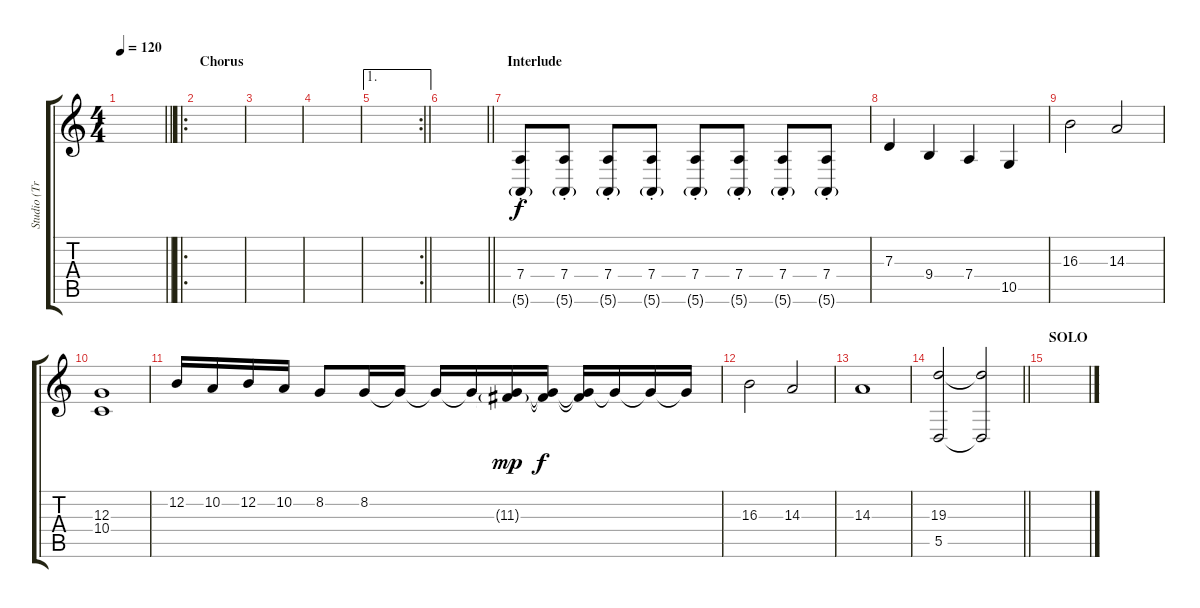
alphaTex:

\track ("Studio (Trumpet)" "Studio (Tr") {instrument trumpet}
\staff {score tabs}
\tuning (E4 B3 G3 D3 A2 E2) {hide}
\ts (4 4)
\tempo 120
\clef g2
\barLineRight lightlight
\ks c
|
\ro
\section ("" "Chorus")
|
|
|
\ae 1
\rc 2
\barLineRight lightlight
|
\barLineRight lightlight
|
\section ("" "Interlude")
(7.4{st} 5.6{g st}).8{volume 7 balance 6 instrument trumpet} (7.4{st} 5.6{g st}).8 (7.4{st} 5.6{g st}).8 (7.4{st} 5.6{g st}).8 (7.4{st} 5.6{g st}).8 (7.4{st} 5.6{g st}).8 (7.4{st} 5.6{g st}).8 (7.4{st} 5.6{g st}).8 |
7.3.4{dy f volume 15} 9.4.4 7.4.4 10.5.4 |
16.3.2 14.3.2 |
(12.3 10.4).1 |
12.2.16 10.2.16 12.2.16 10.2.16 8.2.8 8.2.16 8.2{t}.16 8.2{t}.16 8.2{t}.16 (8.2{t} 11.3{g}).16{dy mp} (8.2{t} 11.3{t}).16{dy f} (8.2{t} 11.3{t}).16 8.2{t}.16 8.2{t}.16 8.2{t}.16 |
16.3.2 14.3.2 |
14.3.1 |
\barLineRight lightlight
(19.3 5.5).2 (19.3{t} 5.5{t}).2 |
\section ("" "SOLO")
